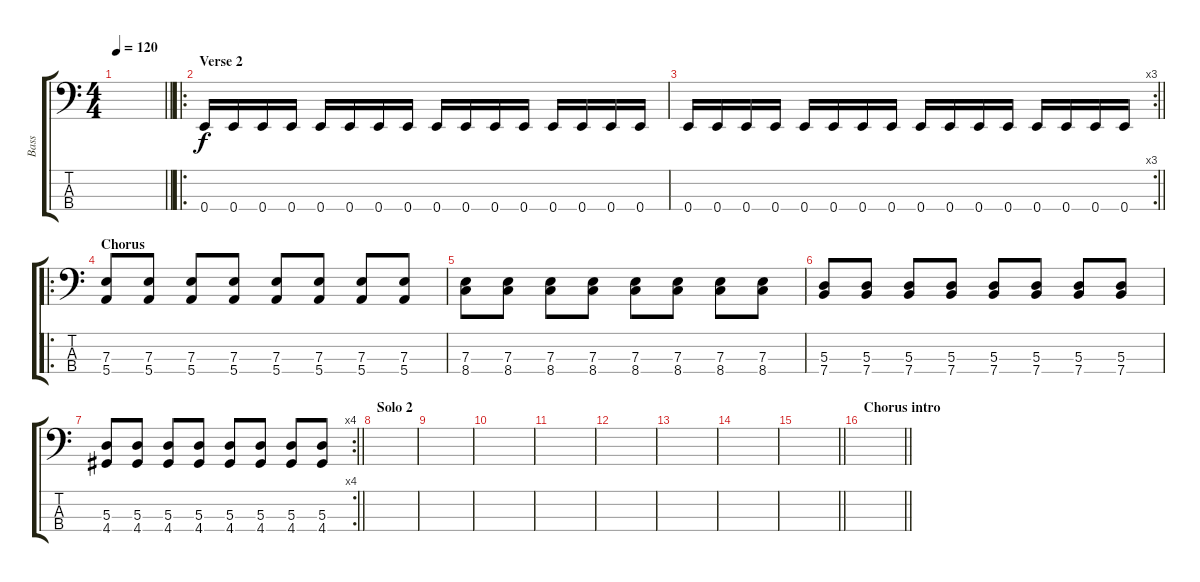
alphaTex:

\track ("Bass" "Bass") {instrument electricbassfinger}
\staff {score tabs}
\tuning (G2 D2 A1 E1) {hide}
\ts (4 4)
\tempo 120
\clef f4
\barLineRight lightlight
\ks c
|
\ro
\section ("" "Verse 2")
0.4.16 0.4.16 0.4.16 0.4.16 0.4.16 0.4.16 0.4.16 0.4.16 0.4.16 0.4.16 0.4.16 0.4.16 0.4.16 0.4.16 0.4.16 0.4.16 |
\rc 3
\barLineRight lightlight
0.4.16 0.4.16 0.4.16 0.4.16 0.4.16 0.4.16 0.4.16 0.4.16 0.4.16 0.4.16 0.4.16 0.4.16 0.4.16 0.4.16 0.4.16 0.4.16 |
\ro
\section ("" "Chorus")
(7.3 5.4).8 (7.3 5.4).8 (7.3 5.4).8 (7.3 5.4).8 (7.3 5.4).8 (7.3 5.4).8 (7.3 5.4).8 (7.3 5.4).8 |
(7.3 8.4).8 (7.3 8.4).8 (7.3 8.4).8 (7.3 8.4).8 (7.3 8.4).8 (7.3 8.4).8 (7.3 8.4).8 (7.3 8.4).8 |
(5.3 7.4).8 (5.3 7.4).8 (5.3 7.4).8 (5.3 7.4).8 (5.3 7.4).8 (5.3 7.4).8 (5.3 7.4).8 (5.3 7.4).8 |
\rc 4
\barLineRight lightlight
(5.3 4.4).8 (5.3 4.4).8 (5.3 4.4).8 (5.3 4.4).8 (5.3 4.4).8 (5.3 4.4).8 (5.3 4.4).8 (5.3 4.4).8 |
\section ("" "Solo 2")
|
|
|
|
|
|
|
\barLineRight lightlight
|
\section ("" "Chorus intro")
\barLineRight lightlight
